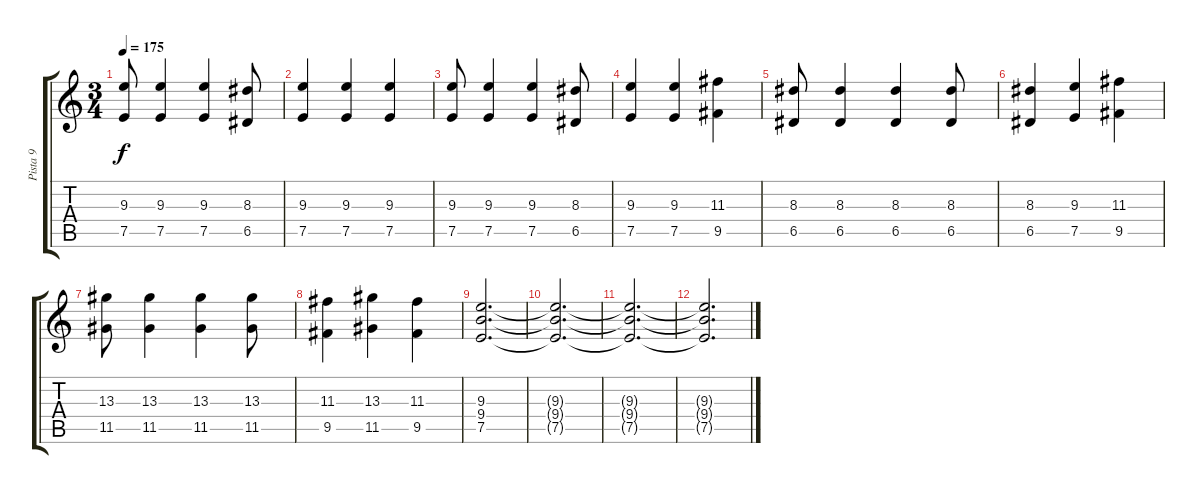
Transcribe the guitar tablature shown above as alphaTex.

\track ("Pista 9" "Pista 9") {instrument distortionguitar}
\staff {score tabs}
\tuning (E4 B3 G3 D3 A2 E2) {hide}
\ts (3 4)
\tempo 175
\clef g2
\ks c
(9.3 7.5).8{dy f} (9.3 7.5).4 (9.3 7.5).4 (8.3 6.5).8 |
(9.3 7.5).4 (9.3 7.5).4 (9.3 7.5).4 |
(9.3 7.5).8 (9.3 7.5).4 (9.3 7.5).4 (8.3 6.5).8 |
(9.3 7.5).4 (9.3 7.5).4 (11.3 9.5).4 |
(8.3 6.5).8 (8.3 6.5).4 (8.3 6.5).4 (8.3 6.5).8 |
(8.3 6.5).4 (9.3 7.5).4 (11.3 9.5).4 |
(13.3 11.5).8 (13.3 11.5).4 (13.3 11.5).4 (13.3 11.5).8 |
(11.3 9.5).4 (13.3 11.5).4 (11.3 9.5).4 |
(9.3 9.4 7.5).2{d volume 0} |
(9.3{t} 9.4{t} 7.5{t}).2{d} |
(9.3{t} 9.4{t} 7.5{t}).2{d} |
(9.3{t} 9.4{t} 7.5{t}).2{d}
